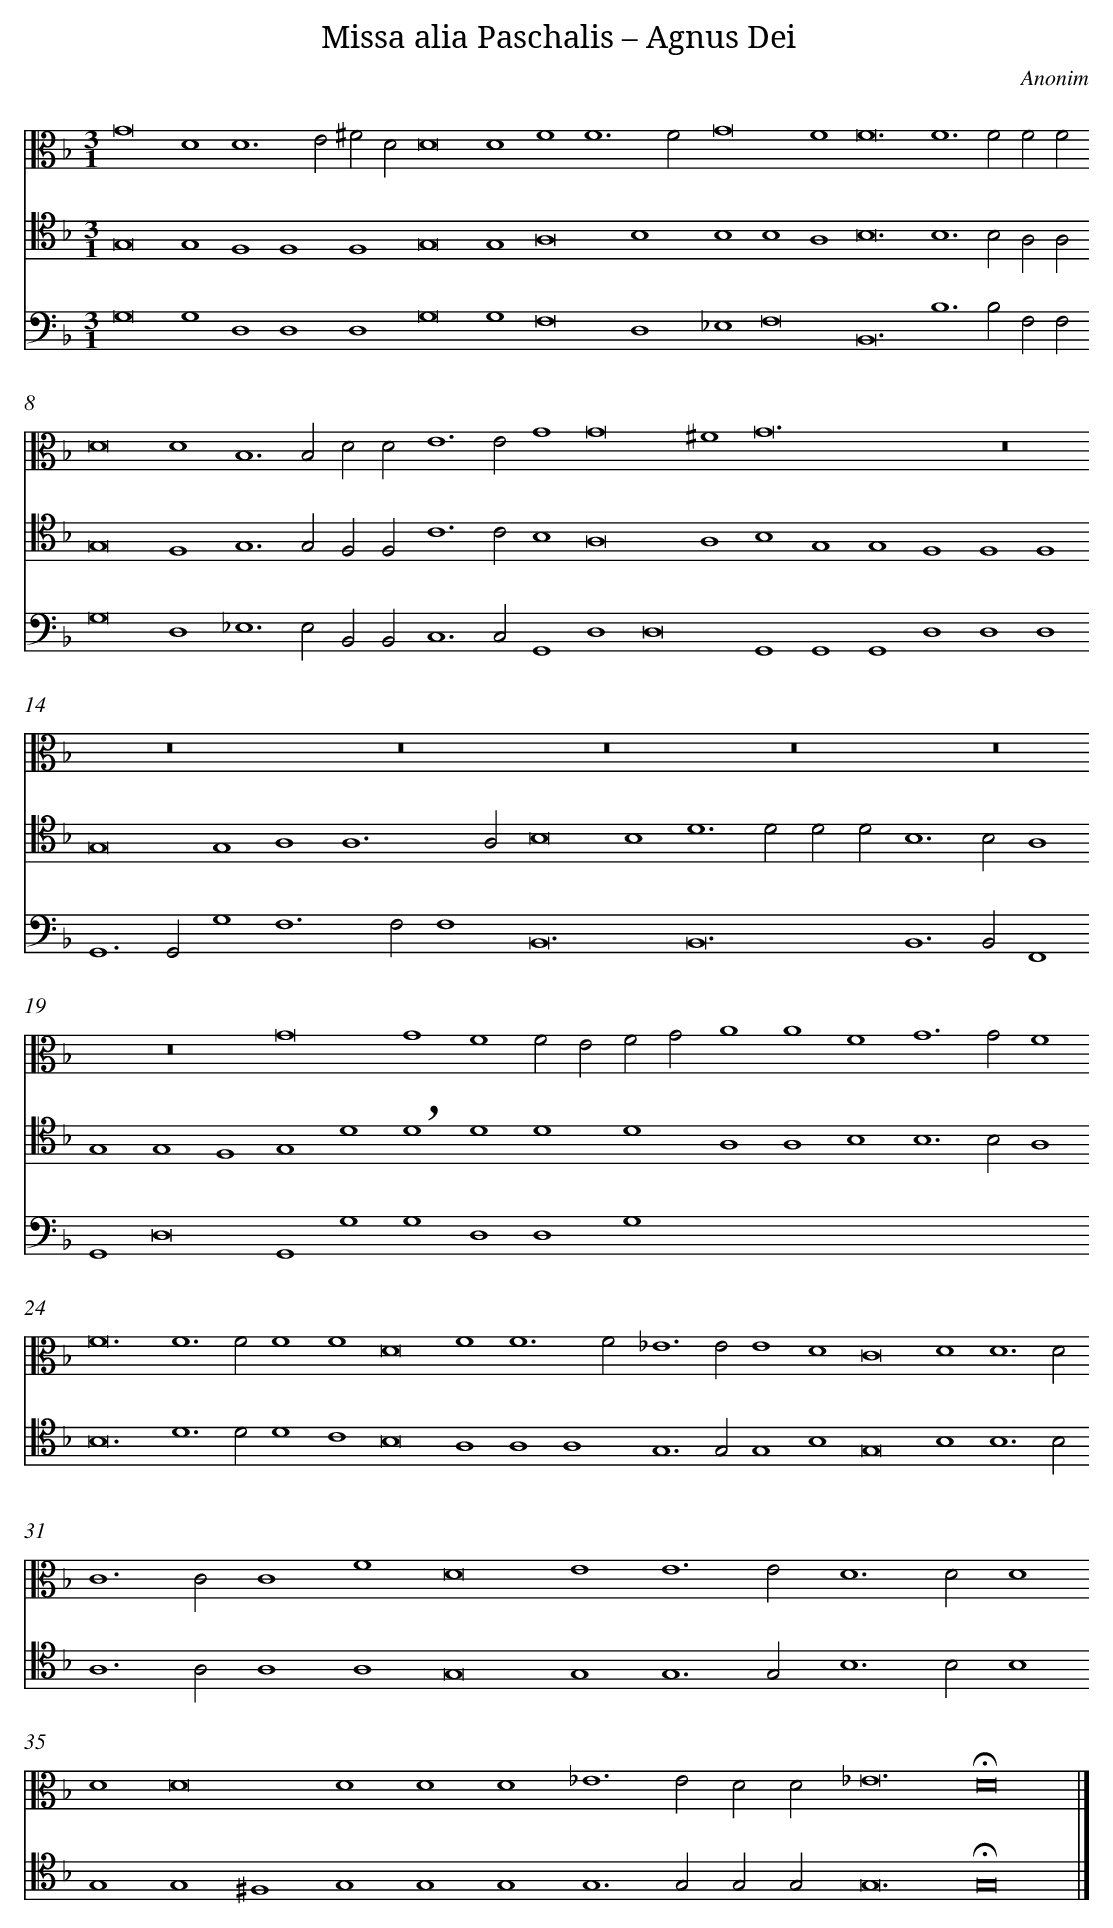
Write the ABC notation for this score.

X:1
T: Missa alia Paschalis – Agnus Dei
C: Anonim
L: 1/4
M: 3/1
V: 1 clef=alto
V: 2 clef=tenor
V: 3 clef=bass
K: F
[V:1] G8D4 [|]
[V:2] G,8G,4 [|]
[V:3] G,8G,4 [|]
[V:1] D4>E4^F2D2 [|]
[V:2] F,4F,4F,4 [|]
[V:3] D,4D,4D,4 [|]
[V:1] D8D4 [|]
[V:2] G,8G,4 [|]
[V:3] G,8G,4 [|]
[V:1] F4F6F2 [|]
[V:2] A,8B,4 [|]
[V:3] F,8D,4 [|]
[V:1] G8F4 [|]
[V:2] B,4B,4A,4 [|]
[V:3] _E,4F,8 [|]
[V:1] F12 [|]
[V:2] B,12 [|]
[V:3] B,,12 [|]
[V:1] F4>F4F2F2 [|]
[V:2] B,4>B,4A,2A,2 [|]
[V:3] B,4>B,4F,2F,2 [|]
[V:1] D8D4 [|]
[V:2] G,8F,4 [|]
[V:3] G,8D,4 [|]
[V:1] B,4>B,4D2D2 [|]
[V:2] G,4>G,4F,2F,2 [|]
[V:3] _E,4>E,4B,,2B,,2 [|]
[V:1] E4>E4G4 [|]
[V:2] C4>C4B,4 [|]
[V:3] C,4>C,4G,,4 [|]
[V:1] G8^F4 [|]
[V:2] A,8A,4 [|]
[V:3] D,4D,8 [|]
[V:1] G12 [|]
[V:2] B,4G,4G,4 [|]
[V:3] G,,4G,,4G,,4 [|]
[V:1] z12 [|]
[V:2] F,4F,4F,4 [|]
[V:3] D,4D,4D,4 [|]
[V:1] z12 [|]
[V:2] G,8G,4 [|]
[V:3] G,,4>G,,4G,4 [|]
[V:1] z12 [|]
[V:2] A,4A,6A,2 [|]
[V:3] F,4>F,4F,4 [|]
[V:1] z12 [|]
[V:2] B,8B,4 [|]
[V:3] B,,12 [|]
[V:1] z12 [|]
[V:2] D4>D4D2D2 [|]
[V:3] B,,12 [|]
[V:1] z12 [|]
[V:2] B,4>B,4A,4 [|]
[V:3] B,,4>B,,4F,,4 [|]
[V:1] z12 [|]
[V:2] G,4G,4F,4 [|]
[V:3] G,,4D,8 [|]
[V:1] G8G4 [|]
[V:2] G,4D4!breath!D4 [|]
[V:3] G,,4G,4G,4 [|]
[V:1] F4F2E2F2G2 [|]
[V:2] D4D4D4 [|]
[V:3] D,4D,4G,4 [|]
[V:1] A4A4F4 [|]
[V:2] A,4A,4B,4 [|]
[V:3] x12 [|]
[V:1] G4>G4F4 [|]
[V:2] B,4>B,4A,4 [|]
[V:3] x12 [|]
[V:1] F12 [|]
[V:2] B,12 [|]
[V:3] x12 [|]
[V:1] F4>F4F4 [|]
[V:2] D4>D4D4 [|]
[V:3] x12 [|]
[V:1] F4D8 [|]
[V:2] C4B,8 [|]
[V:3] x12 [|]
[V:1] F4F6F2 [|]
[V:2] A,4A,4A,4 [|]
[V:3] x12 [|]
[V:1] _E4>E4E4 [|]
[V:2] G,4>G,4G,4 [|]
[V:3] x12 [|]
[V:1] D4C8 [|]
[V:2] B,4G,8 [|]
[V:3] x12 [|]
[V:1] D4D6D2 [|]
[V:2] B,4B,6B,2 [|]
[V:3] x12 [|]
[V:1] C4>C4C4 [|]
[V:2] A,4>A,4A,4 [|]
[V:3] x12 [|]
[V:1] F4D8 [|]
[V:2] A,4G,8 [|]
[V:3] x12 [|]
[V:1] E4E6E2 [|]
[V:2] G,4G,6G,2 [|]
[V:3] x12 [|]
[V:1] D4>D4D4 [|]
[V:2] B,4>B,4B,4 [|]
[V:3] x12 [|]
[V:1] D4D8 [|]
[V:2] G,4G,4^F,4 [|]
[V:3] x12 [|]
[V:1] D4D4D4 [|]
[V:2] G,4G,4G,4 [|]
[V:3] x12 [|]
[V:1] _E4>E4D2D2 [|]
[V:2] G,4>G,4G,2G,2 [|]
[V:3] x12 [|]
[V:1] _E12 [|]
[V:2] G,12 [|]
[V:3] x12 [|]
[V:1] !fermata!D12 |]
[V:2] !fermata!G,12 |]
[V:3] x12 |]
